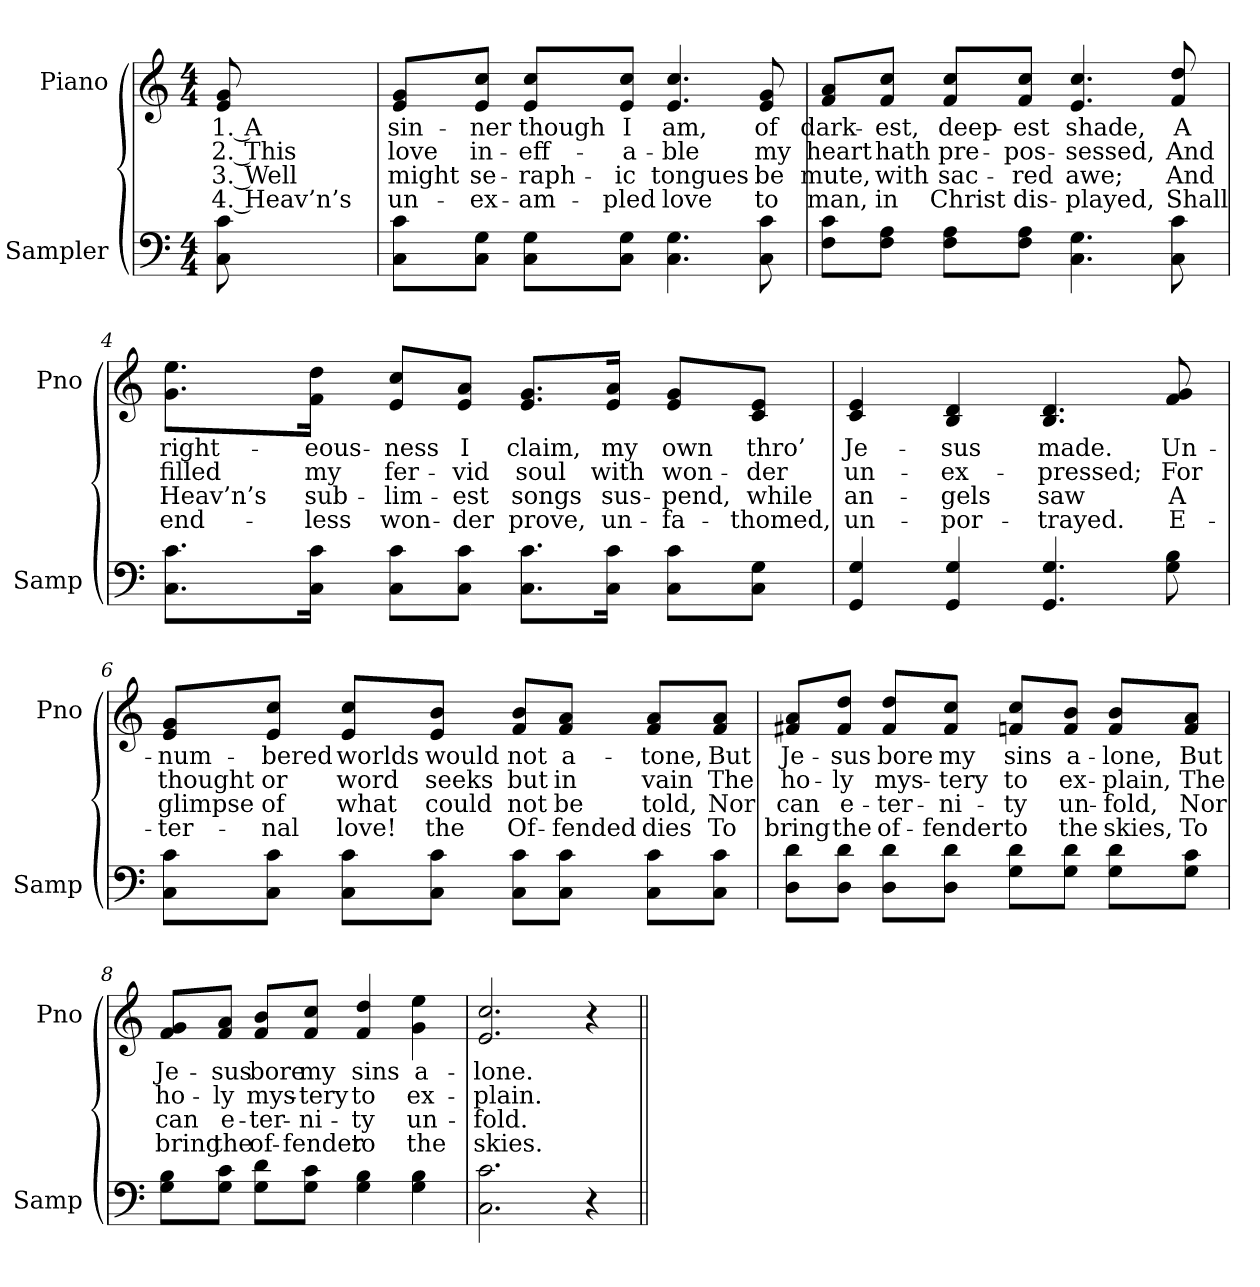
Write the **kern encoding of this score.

**kern	**kern	**text	**text	**text	**text
*part2	*part1	*part1	*part1	*part1	*part1
*staff2	*staff1	*staff1	*staff1	*staff1	*staff1
*I"Sampler	*I"Piano	*	*	*	*
*I'Samp	*I'Pno	*	*	*	*
*clefF4	*clefG2	*	*	*	*
*M4/4	*M4/4	*	*	*	*
=1	=1	=1	=1	=1	=1
8C 8c	8e 8g	1. A	2. This	3. Well	4. Heav’n’s
=2	=2	=2	=2	=2	=2
8C\ 8c\L	8e/ 8g/L	sin-	love	might	un-
8C\ 8G\J	8e/ 8cc/J	-ner	in-	se-	-ex-
8C\ 8G\L	8e/ 8cc/L	though	-eff-	-raph-	-am-
8C\ 8G\J	8e/ 8cc/J	I	-a-	-ic	-pled
4.C 4.G	4.e 4.cc	am,	-ble	tongues	love
8C 8c	8e 8g	of	my	be	to
=3	=3	=3	=3	=3	=3
8F\ 8c\L	8f/ 8a/L	dark-	heart	mute,	man,
8F\ 8A\J	8f/ 8cc/J	-est,	hath	with	in
8F\ 8A\L	8f/ 8cc/L	deep-	pre-	sac-	Christ
8F\ 8A\J	8f/ 8cc/J	-est	-pos-	-red	dis-
4.C 4.G	4.e 4.cc	shade,	-sessed,	awe;	-played,
8C 8c	8f 8dd	A	And	And	Shall
=4	=4	=4	=4	=4	=4
8.C\ 8.c\L	8.g\ 8.ee\L	right-	filled	Heav’n’s	end-
16C\ 16c\Jk	16f\ 16dd\Jk	-eous-	my	sub-	-less
8C\ 8c\L	8e/ 8cc/L	-ness	fer-	-lim-	won-
8C\ 8c\J	8e/ 8a/J	I	-vid	-est	-der
8.C\ 8.c\L	8.e/ 8.g/L	claim,	soul	songs	prove,
16C\ 16c\Jk	16e/ 16a/Jk	my	with	sus-	un-
8C\ 8c\L	8e/ 8g/L	own	won-	-pend,	-fa-
8C\ 8G\J	8c/ 8e/J	thro’	-der	while	-thomed,
=5	=5	=5	=5	=5	=5
4GG 4G	4c 4e	Je-	un-	an-	un-
4GG 4G	4B 4d	-sus	-ex-	-gels	-por-
4.GG 4.G	4.B 4.d	made.	-pressed;	saw	-trayed.
8G 8B	8f 8g	Un-	For	A	E-
=6	=6	=6	=6	=6	=6
8C\ 8c\L	8e/ 8g/L	-num-	thought	glimpse	-ter-
8C\ 8c\J	8e/ 8cc/J	-bered	or	of	-nal
8C\ 8c\L	8e/ 8cc/L	worlds	word	what	love!
8C\ 8c\J	8e/ 8b/J	would	seeks	could	the
8C\ 8c\L	8f/ 8b/L	not	but	not	Of-
8C\ 8c\J	8f/ 8a/J	a-	in	be	-fended
8C\ 8c\L	8f/ 8a/L	-tone,	vain	told,	dies
8C\ 8c\J	8f/ 8a/J	But	The	Nor	To
=7	=7	=7	=7	=7	=7
8D\ 8d\L	8f#X/ 8a/L	Je-	ho-	can	bring
8D\ 8d\J	8f#/ 8dd/J	-sus	-ly	e-	the
8D\ 8d\L	8f#/ 8dd/L	bore	mys-	-ter-	of-
8D\ 8d\J	8f#/ 8cc/J	my	-tery	-ni-	-fender
8G\ 8d\L	8fn/ 8cc/L	sins	to	-ty	to
8G\ 8d\J	8f/ 8b/J	a-	ex-	un-	the
8G\ 8d\L	8f/ 8b/L	-lone,	-plain,	-fold,	skies,
8G\ 8c\J	8f/ 8a/J	But	The	Nor	To
=8	=8	=8	=8	=8	=8
8G\ 8B\L	8f/ 8g/L	Je-	ho-	can	bring
8G\ 8c\J	8f/ 8a/J	-sus	-ly	e-	the
8G\ 8d\L	8f/ 8b/L	bore	mys-	-ter-	of-
8G\ 8c\J	8f/ 8cc/J	my	-tery	-ni-	-fender
4G 4B	4f 4dd	sins	to	-ty	to
4G 4B	4g 4ee	a-	ex-	un-	the
=9	=9	=9	=9	=9	=9
2.C 2.c	2.e/ 2.cc/	-lone.	-plain.	-fold.	skies.
4r	4r	.	.	.	.
=||	=||	=||	=||	=||	=||
*-	*-	*-	*-	*-	*-
